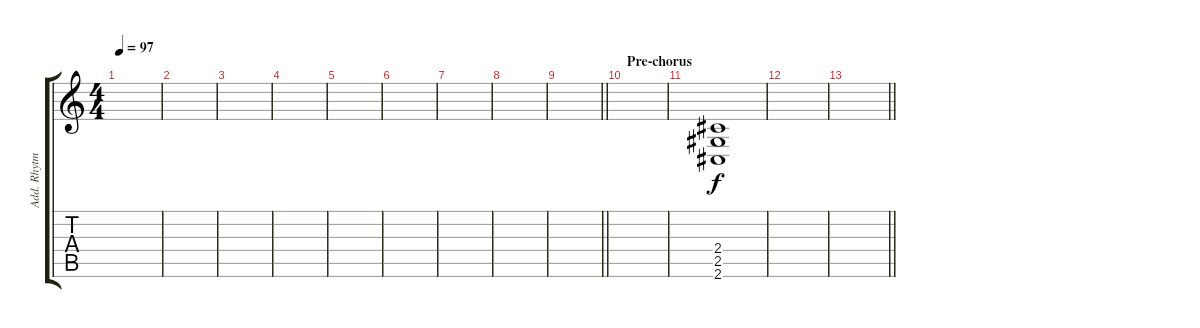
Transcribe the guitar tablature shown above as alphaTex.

\track ("Add. Rhytm" "Add. Rhytm") {instrument distortionguitar}
\staff {score tabs}
\tuning (Db4 Ab3 E3 B2 Gb2 B1) {hide}
\ts (4 4)
\tempo 97
\clef g2
\ks c
|
|
|
|
|
|
|
|
\barLineRight lightlight
|
\section ("" "Pre-chorus")
|
(2.4 2.5 2.6).1 |
|
\barLineRight lightlight
